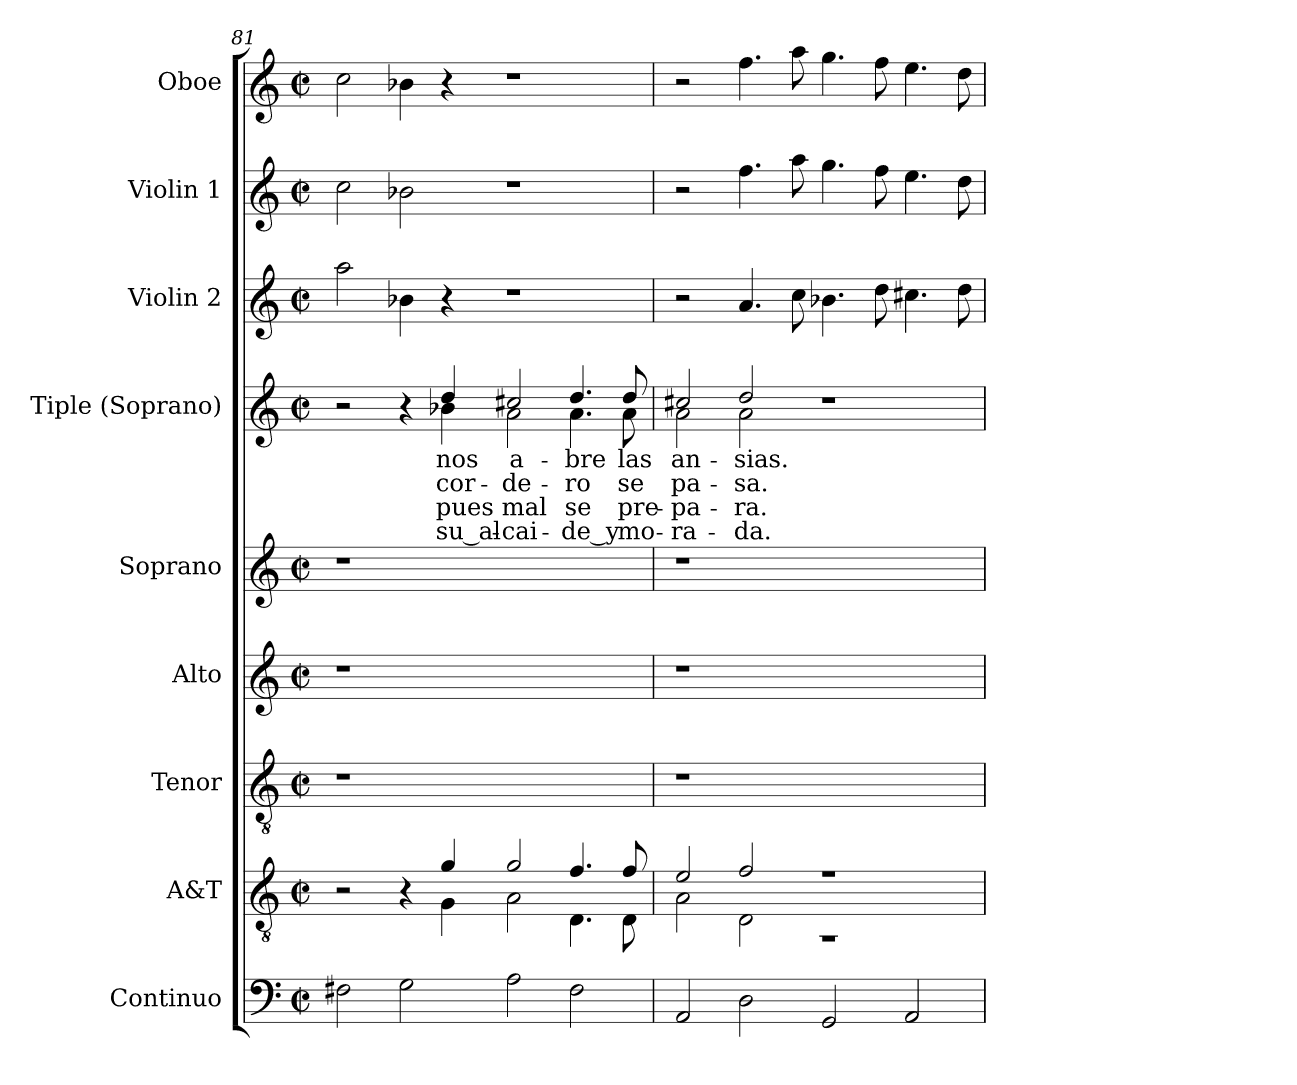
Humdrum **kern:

**kern	**kern	**kern	**kern	**kern	**kern	**text	**text	**text	**text	**kern	**kern	**kern
*part9	*part8	*part7	*part6	*part5	*part4	*part4	*part4	*part4	*part4	*part3	*part2	*part1
*staff9	*staff8	*staff7	*staff6	*staff5	*staff4	*staff4	*staff4	*staff4	*staff4	*staff3	*staff2	*staff1
*I"Continuo	*I"A&T	*I"Tenor	*I"Alto	*I"Soprano	*I"Tiple (Soprano)	*	*	*	*	*I"Violin 2	*I"Violin 1	*I"Oboe
*I'Cont.	*I'A. & T.	*I'T.	*I'A.	*I'S.	*I'S.	*	*	*	*	*I'Vln. 2	*I'Vln. 1	*I'Ob.
*clefF4	*clefGv2	*clefGv2	*clefG2	*clefG2	*clefG2	*	*	*	*	*clefG2	*clefG2	*clefG2
*	*ITrd7c12	*ITrd7c12	*	*	*	*	*	*	*	*	*	*
*k[]	*k[]	*k[]	*k[]	*k[]	*k[]	*	*	*	*	*k[]	*k[]	*k[]
*C:	*C:	*C:	*C:	*C:	*C:	*	*	*	*	*C:	*C:	*C:
*M2/2	*M2/2	*M2/2	*M2/2	*M2/2	*M2/2	*	*	*	*	*M2/2	*M2/2	*M2/2
*met(c|)	*met(c|)	*met(c|)	*met(c|)	*met(c|)	*met(c|)	*	*	*	*	*met(c|)	*met(c|)	*met(c|)
=81	=81	=81	=81	=81	=81	=81	=81	=81	=81	=81	=81	=81
*	*^	*	*	*	*	*	*	*	*	*	*	*
!	!	!	!LO:N:vis=1	!LO:N:vis=1	!LO:N:vis=1	!	!	!	!	!	!	!	!
*	*	*	*	*	*	*^	*	*	*	*	*	*	*
2F#Xi\	2r	2ryy	1r	1r	1r	2r	2ryy	.	.	.	.	2aai\	2cci\	2cci\
2Gi\	4r	4ryy	.	.	.	4r	4ryy	.	.	.	.	4b-Xi\	2b-Xi\	4b-Xi\
!	!	!	!	!	!	!	!	!LO:LY:b:color=#000000	!LO:LY:b:color=#000000	!LO:LY:b:color=#000000	!LO:LY:b:color=#000000	!	!	!
.	4Gi/	4GGi\	.	.	.	4ddi/	4b-Xi\	nos	cor-	pues	su_al-	4r	.	4r
!	!	!	!	!	!	!	!	!LO:LY:b:color=#000000	!LO:LY:b:color=#000000	!LO:LY:b:color=#000000	!LO:LY:b:color=#000000	!	!	!
2Ai\	2Gi/	2AAi\	1ryy	1ryy	1ryy	2cc#Xi/	2ai\	a-	-de-	mal	-cai-	1r	1r	1r
!	!	!	!	!	!	!	!	!LO:LY:b:color=#000000	!LO:LY:b:color=#000000	!LO:LY:b:color=#000000	!LO:LY:b:color=#000000	!	!	!
2F#i\	4.Fi/	4.DDi\	.	.	.	4.ddi/	4.ai\	-bre	-ro	se	-de_y	.	.	.
!	!	!	!	!	!	!	!	!LO:LY:b:color=#000000	!LO:LY:b:color=#000000	!LO:LY:b:color=#000000	!LO:LY:b:color=#000000	!	!	!
.	8Fi/	8DDi\	.	.	.	8ddi/	8ai\	las	se	pre-	mo-	.	.	.
=82	=82	=82	=82	=82	=82	=82	=82	=82	=82	=82	=82	=82	=82	=82
!	!	!	!LO:N:vis=1	!LO:N:vis=1	!LO:N:vis=1	!	!	!	!	!	!	!	!	!
!	!	!	!	!	!	!	!	!LO:LY:b:color=#000000	!LO:LY:b:color=#000000	!LO:LY:b:color=#000000	!LO:LY:b:color=#000000	!	!	!
2AAi/	2Ei/	2AAi\	1r	1r	1r	2cc#Xi/	2ai\	an-	pa-	-pa-	-ra-	2r	2r	2r
!	!	!	!	!	!	!	!	!LO:LY:b:color=#000000	!LO:LY:b:color=#000000	!LO:LY:b:color=#000000	!LO:LY:b:color=#000000	!	!	!
2Di\	2Fi/	2DDi\	.	.	.	2ddi/	2ai\	-sias.	-sa.	-ra.	-da.	4.ai/	4.ffi\	4.ffi\
.	.	.	.	.	.	.	.	.	.	.	.	8cci\	8aai\	8aai\
2GGi/	1r	1r	1ryy	1ryy	1ryy	1r	1ryy	.	.	.	.	4.b-Xi\	4.ggi\	4.ggi\
.	.	.	.	.	.	.	.	.	.	.	.	8ddi\	8ffi\	8ffi\
2AAi/	.	.	.	.	.	.	.	.	.	.	.	4.cc#Xi\	4.eei\	4.eei\
.	.	.	.	.	.	.	.	.	.	.	.	8ddi\	8ddi\	8ddi\
*	*v	*v	*	*	*	*v	*v	*	*	*	*	*	*	*
=	=	=	=	=	=	=	=	=	=	=	=	=
*-	*-	*-	*-	*-	*-	*-	*-	*-	*-	*-	*-	*-
